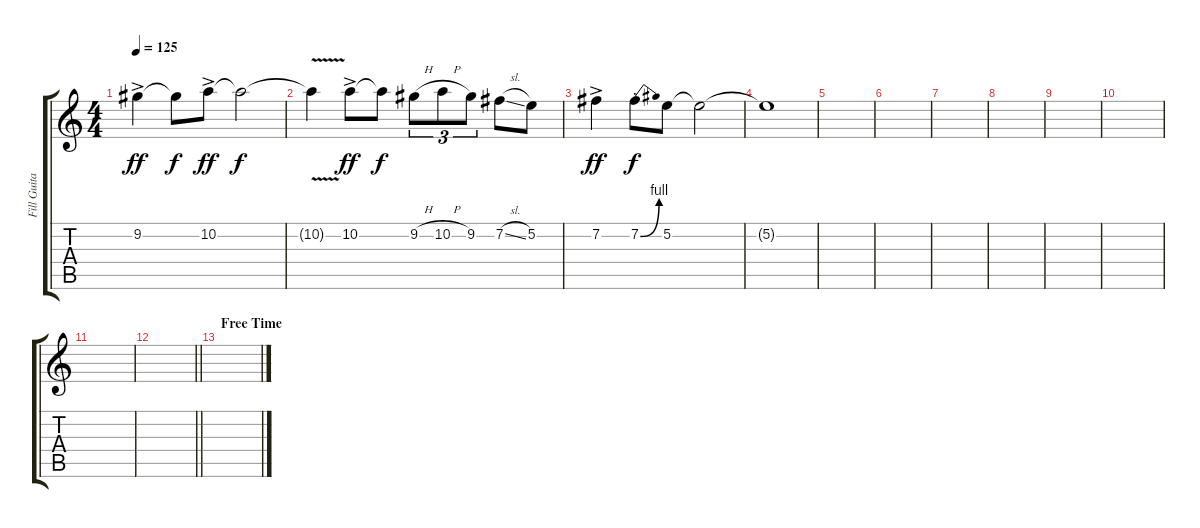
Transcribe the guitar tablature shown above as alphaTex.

\track ("Fill Guitar 2" "Fill Guita") {instrument distortionguitar}
\staff {score tabs}
\tuning (E4 B3 G3 D3 A2 E2) {hide}
\ts (4 4)
\tempo 125
\clef g2
\ks c
9.2{ac}.4{dy ff} 9.2{t}.8{dy f} 10.2{ac}.8{dy ff} 10.2{t}.2{dy f} |
10.2{v t}.4 10.2{ac}.8{dy ff} 10.2{t}.8{dy f} 9.2{h}.8{tu (3 2)} 10.2{h}.8{tu (3 2)} 9.2.8{tu (3 2)} 7.2{sl}.8 5.2.8 |
7.2{ac}.4{dy ff} 7.2{be (bend 0 0 60 4) st}.8{dy f} 5.2.8 5.2{t}.2 |
5.2{t}.1 |
|
|
|
|
|
|
|
\barLineRight lightlight
|
\section ("" "Free Time")
